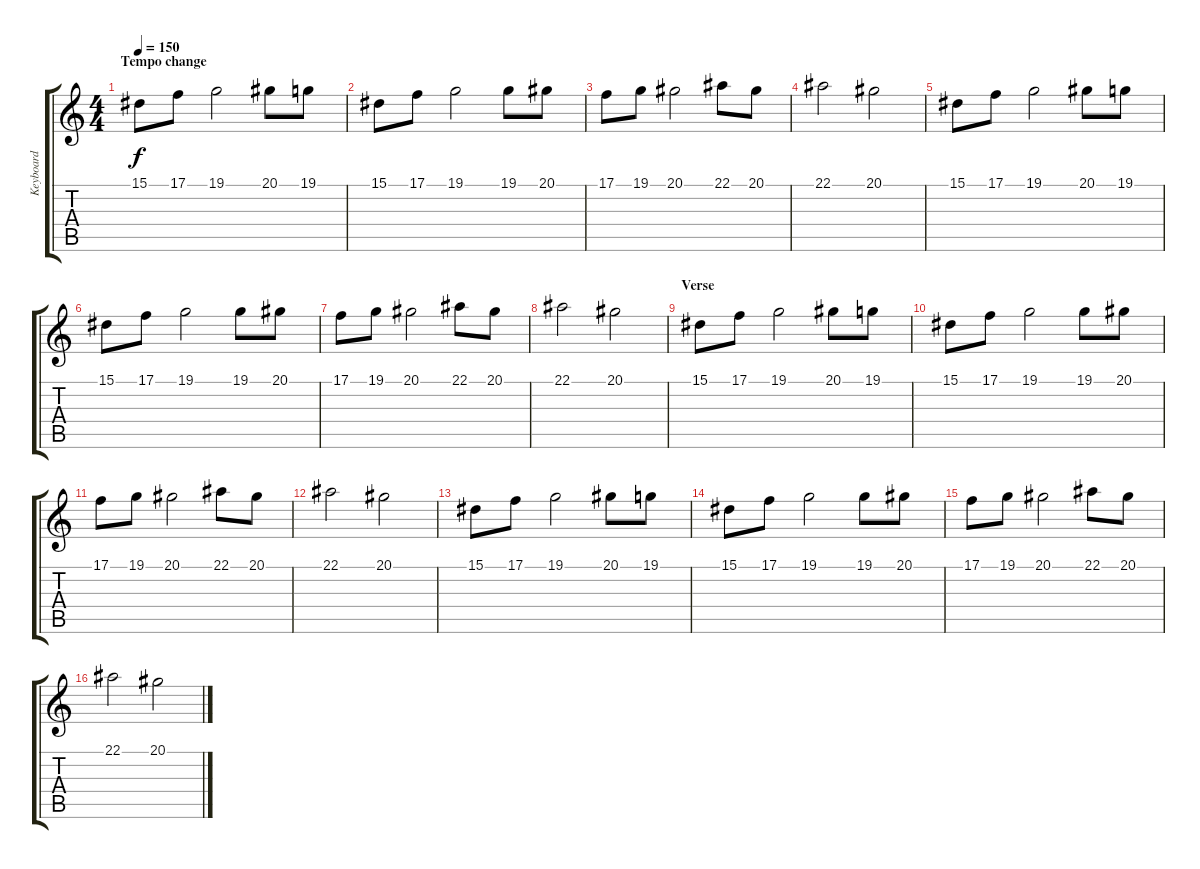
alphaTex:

\track ("Keyboard" "Keyboard") {instrument tremolostrings}
\staff {score tabs}
\tuning (C4 G3 Eb3 Bb2 F2 C2) {hide}
\ts (4 4)
\section ("" "Tempo change")
\tempo 150
\clef g2
\ks c
15.1.8{dy f} 17.1.8 19.1.2 20.1.8 19.1.8 |
15.1.8 17.1.8 19.1.2 19.1.8 20.1.8 |
17.1.8 19.1.8 20.1.2 22.1.8 20.1.8 |
22.1.2 20.1.2 |
15.1.8 17.1.8 19.1.2 20.1.8 19.1.8 |
15.1.8 17.1.8 19.1.2 19.1.8 20.1.8 |
17.1.8 19.1.8 20.1.2 22.1.8 20.1.8 |
22.1.2 20.1.2 |
\section ("" "Verse")
15.1.8 17.1.8 19.1.2 20.1.8 19.1.8 |
15.1.8 17.1.8 19.1.2 19.1.8 20.1.8 |
17.1.8 19.1.8 20.1.2 22.1.8 20.1.8 |
22.1.2 20.1.2 |
15.1.8 17.1.8 19.1.2 20.1.8 19.1.8 |
15.1.8 17.1.8 19.1.2 19.1.8 20.1.8 |
17.1.8 19.1.8 20.1.2 22.1.8 20.1.8 |
22.1.2 20.1.2
